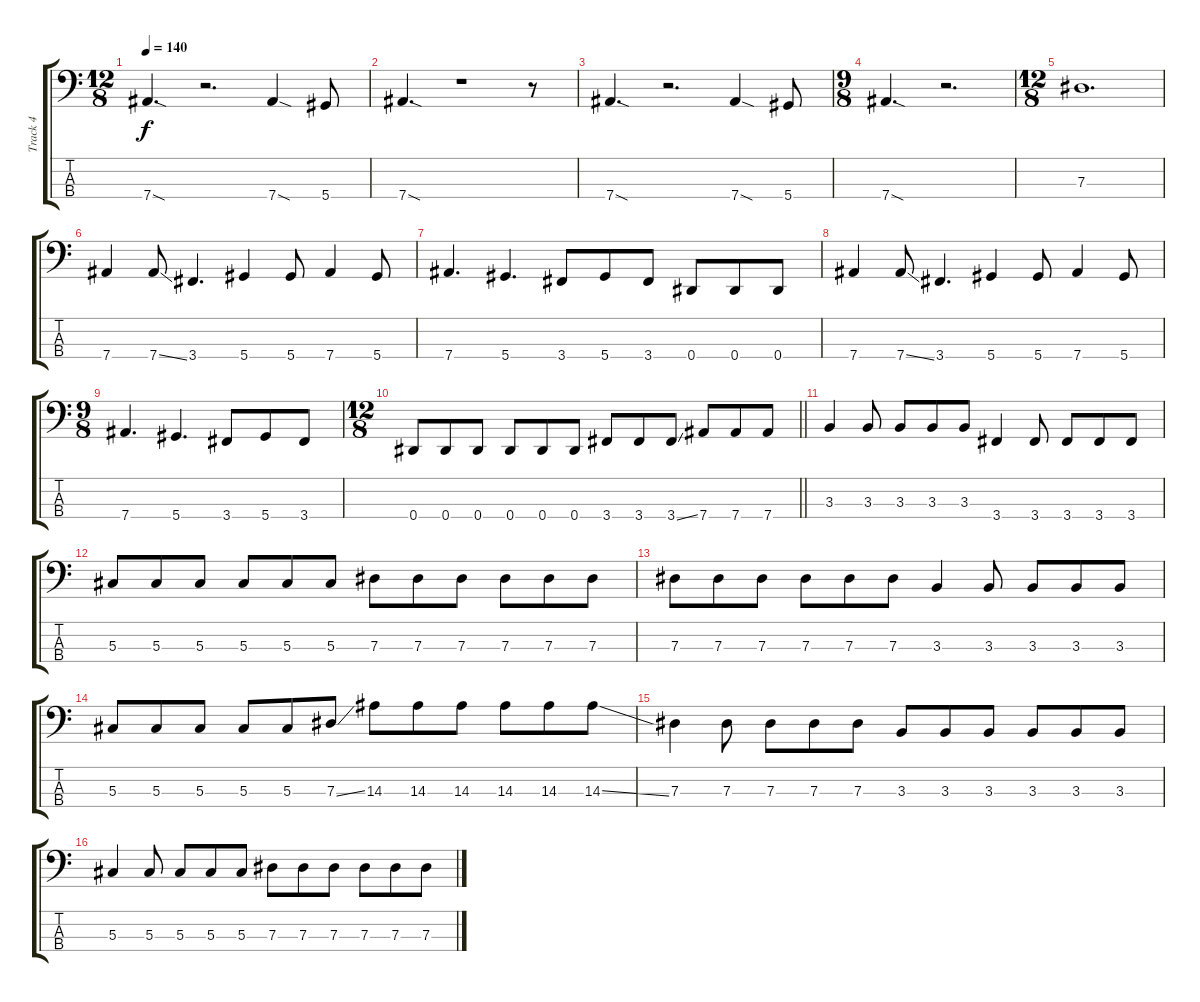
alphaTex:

\track ("Track 4" "Track 4") {instrument electricbasspick}
\staff {score tabs}
\tuning (Gb2 Db2 Ab1 Eb1) {hide}
\ts (12 8)
\tempo 140
\clef f4
\ks c
7.4{sod}.4{d dy f} r.2{d} 7.4{sod}.4 5.4.8 |
7.4{sod}.4{d} r.1 r.8 |
7.4{sod}.4{d} r.2{d} 7.4{sod}.4 5.4.8 |
\ts (9 8)
7.4{sod}.4{d} r.2{d} |
\ts (12 8)
7.3.1{d} |
7.4.4 7.4{ss}.8 3.4.4{d} 5.4.4 5.4.8 7.4.4 5.4.8 |
7.4.4{d} 5.4.4{d} 3.4.8 5.4.8 3.4.8 0.4.8 0.4.8 0.4.8 |
7.4.4 7.4{ss}.8 3.4.4{d} 5.4.4 5.4.8 7.4.4 5.4.8 |
\ts (9 8)
7.4.4{d} 5.4.4{d} 3.4.8 5.4.8 3.4.8 |
\ts (12 8)
\barLineRight lightlight
0.4.8 0.4.8 0.4.8 0.4.8 0.4.8 0.4.8 3.4.8 3.4.8 3.4{ss}.8 7.4.8 7.4.8 7.4.8 |
3.3.4 3.3.8 3.3.8 3.3.8 3.3.8 3.4.4 3.4.8 3.4.8 3.4.8 3.4.8 |
5.3.8 5.3.8 5.3.8 5.3.8 5.3.8 5.3.8 7.3.8 7.3.8 7.3.8 7.3.8 7.3.8 7.3.8 |
7.3.8 7.3.8 7.3.8 7.3.8 7.3.8 7.3.8 3.3.4 3.3.8 3.3.8 3.3.8 3.3.8 |
5.3.8 5.3.8 5.3.8 5.3.8 5.3.8 7.3{ss}.8 14.3.8 14.3.8 14.3.8 14.3.8 14.3.8 14.3{ss}.8 |
7.3.4 7.3.8 7.3.8 7.3.8 7.3.8 3.3.8 3.3.8 3.3.8 3.3.8 3.3.8 3.3.8 |
5.3.4 5.3.8 5.3.8 5.3.8 5.3.8 7.3.8 7.3.8 7.3.8 7.3.8 7.3.8 7.3.8
